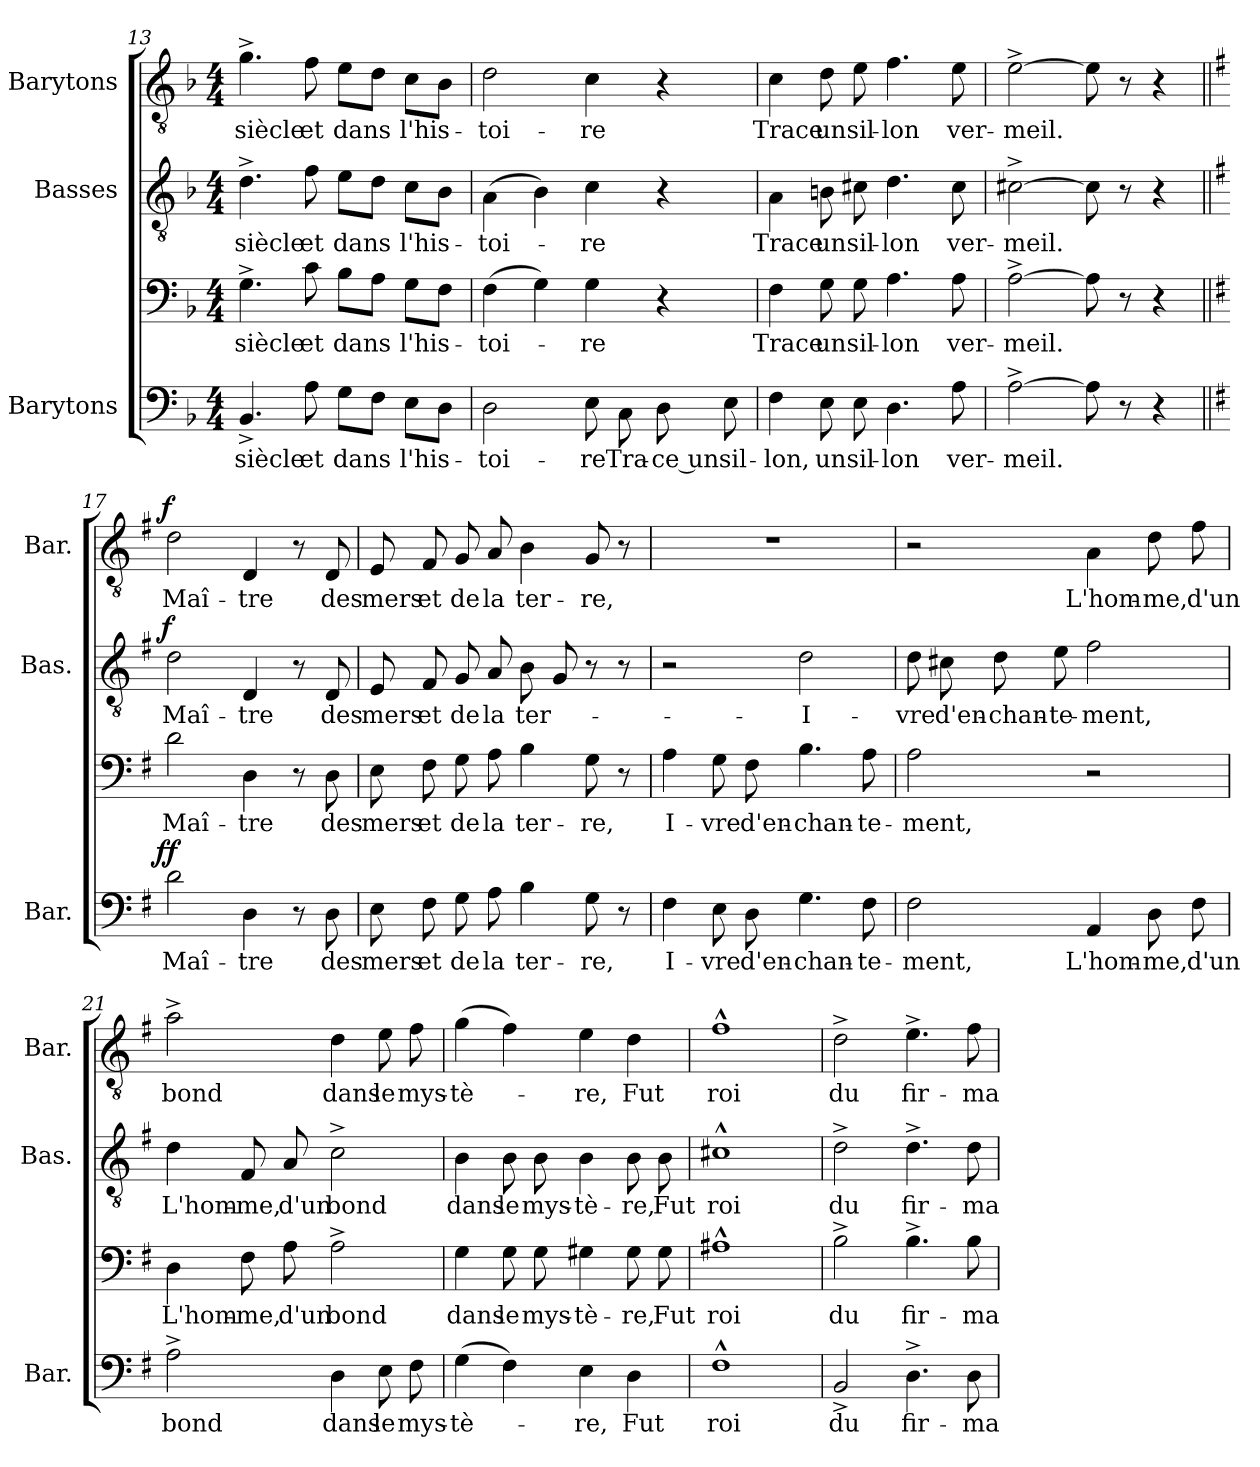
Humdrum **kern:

**kern	**text	**kern	**text	**dynam	**kern	**text	**dynam	**kern	**text	**dynam
*part3	*part3	*part3	*part3	*part3	*part2	*part2	*part2	*part1	*part1	*part1
*staff4	*staff4	*staff3	*staff3	*staff3/4	*staff2	*staff2	*staff2	*staff1	*staff1	*staff1
*I"Barytons	*	*	*	*	*I"Basses	*	*	*I"Barytons	*	*
*I'Bar.	*	*	*	*	*I'Bas.	*	*	*I'Bar.	*	*
*clefF4	*	*clefF4	*	*	*clefGv2	*	*	*clefGv2	*	*
*k[b-]	*	*k[b-]	*	*	*k[b-]	*	*	*k[b-]	*	*
*F:	*	*F:	*	*	*F:	*	*	*F:	*	*
*M4/4	*	*M4/4	*	*	*M4/4	*	*	*M4/4	*	*
=13	=13	=13	=13	=13	=13	=13	=13	=13	=13	=13
4.BB-^>/	siècle	4.G^>\	siècle	.	4.d^>\	siècle	.	4.g^>\	siècle	.
8A\	et	8c\	et	.	8f\	et	.	8f\	et	.
8G\L	dans	8B-\L	dans	.	8e\L	dans	.	8e\L	dans	.
8F\J	.	8A\J	.	.	8d\J	.	.	8d\J	.	.
8E\L	l'his-	8G\L	l'his-	.	8c\L	l'his-	.	8c\L	l'his-	.
8D\J	.	8F\J	.	.	8B-\J	.	.	8B-\J	.	.
!!LO:LB:g=z
=14	=14	=14	=14	=14	=14	=14	=14	=14	=14	=14
2D\	-toi-	(>4F\	-toi-	.	(>4A\	-toi-	.	2d\	-toi-	.
.	.	4G\)	.	.	4B-\)	.	.	.	.	.
8E\	-re	4G\	-re	.	4c\	-re	.	4c\	-re	.
8C\	Tra-	.	.	.	.	.	.	.	.	.
8D\	-ce un	4r	.	.	4r	.	.	4r	.	.
8E\	sil-	.	.	.	.	.	.	.	.	.
=15	=15	=15	=15	=15	=15	=15	=15	=15	=15	=15
4F\	-lon,	4F\	Trace	.	4A\	Trace	.	4c\	Trace	.
8E\	un	8G\	un	.	8Bn\	un	.	8d\	un	.
8E\	sil-	8G\	sil-	.	8c#X\	sil-	.	8e\	sil-	.
4.D\	-lon	4.A\	-lon	.	4.d\	-lon	.	4.f\	-lon	.
8A\	ver-	8A\	ver-	.	8c#\	ver-	.	8e\	ver-	.
=16	=16	=16	=16	=16	=16	=16	=16	=16	=16	=16
[2A^>\	-meil.	[2A^>\	-meil.	.	[2c#X^>\	-meil.	.	[2e^>\	-meil.	.
8A\]	.	8A\]	.	.	8c#\]	.	.	8e\]	.	.
8r	.	8r	.	.	8r	.	.	8r	.	.
4r	.	4r	.	.	4r	.	.	4r	.	.
=17||	=17||	=17||	=17||	=17||	=17||	=17||	=17||	=17||	=17||	=17||
*k[f#]	*	*k[f#]	*	*	*k[f#]	*	*	*k[f#]	*	*
*G:	*	*G:	*	*	*G:	*	*	*G:	*	*
!	!	!	!	!LO:DY:a=2:cj	!	!	!	!	!	!
!	!	!	!	!LO:DY:n=1:a:cj	!	!	!LO:DY:a:cj	!	!	!LO:DY:a:cj
2d\	Maî-	2d\	Maî-	f f	2d\	Maî-	f	2d\	Maî-	f
4D\	-tre	4D\	-tre	.	4D/	-tre	.	4D/	-tre	.
8r	.	8r	.	.	8r	.	.	8r	.	.
8D\	des	8D\	des	.	8D/	des	.	8D/	des	.
=18	=18	=18	=18	=18	=18	=18	=18	=18	=18	=18
8E\	mers	8E\	mers	.	8E/	mers	.	8E/	mers	.
8F#\	et	8F#\	et	.	8F#/	et	.	8F#/	et	.
8G\	de	8G\	de	.	8G/	de	.	8G/	de	.
8A\	la	8A\	la	.	8A/	la	.	8A/	la	.
4B\	ter-	4B\	ter-	.	8B\	ter-	.	4B\	ter-	.
.	.	.	.	.	8G/	.	.	.	.	.
8G\	-re,	8G\	-re,	.	8r	.	.	8G/	-re,	.
8r	.	8r	.	.	8r	.	.	8r	.	.
!!LO:PB:g=z
=19	=19	=19	=19	=19	=19	=19	=19	=19	=19	=19
4F#\	I-	4A\	I-	.	2r	.	.	1r	.	.
8E\	-vre	8G\	-vre	.	.	.	.	.	.	.
8D\	d'en-	8F#\	d'en-	.	.	.	.	.	.	.
4.G\	-chan-	4.B\	-chan-	.	2d\	I-	.	.	.	.
8F#\	-te-	8A\	-te-	.	.	.	.	.	.	.
=20	=20	=20	=20	=20	=20	=20	=20	=20	=20	=20
2F#\	-ment,	2A\	-ment,	.	8d\	-vre	.	2r	.	.
.	.	.	.	.	8c#X\	d'en-	.	.	.	.
.	.	.	.	.	8d\	-chan-	.	.	.	.
.	.	.	.	.	8e\	-te-	.	.	.	.
4AA/	L'hom-	2r	.	.	2f#\	-ment,	.	4A\	L'hom-	.
8D\	-me,	.	.	.	.	.	.	8d\	-me,	.
8F#\	d'un	.	.	.	.	.	.	8f#\	d'un	.
=21	=21	=21	=21	=21	=21	=21	=21	=21	=21	=21
2A^>\	bond	4D\	L'hom-	.	4d\	L'hom-	.	2a^>\	bond	.
.	.	8F#\	-me,	.	8F#/	-me,	.	.	.	.
.	.	8A\	d'un	.	8A/	d'un	.	.	.	.
4D\	dans	2A^>\	bond	.	2c^>\	bond	.	4d\	dans	.
8E\	le	.	.	.	.	.	.	8e\	le	.
8F#\	mys-	.	.	.	.	.	.	8f#\	mys-	.
=22	=22	=22	=22	=22	=22	=22	=22	=22	=22	=22
(>4G\	-tè-	4G\	dans	.	4B\	dans	.	(>4g\	-tè-	.
4F#\)	.	8G\	le	.	8B\	le	.	4f#\)	.	.
.	.	8G\	mys-	.	8B\	mys-	.	.	.	.
4E\	-re,	4G#X\	-tè-	.	4B\	-tè-	.	4e\	-re,	.
4D\	Fut	8G#\	-re,	.	8B\	-re,	.	4d\	Fut	.
.	.	8G#\	Fut	.	8B\	Fut	.	.	.	.
!!LO:LB:g=z
=23	=23	=23	=23	=23	=23	=23	=23	=23	=23	=23
1F#^^>	roi	1A#X^^>	roi	.	1c#X^^>	roi	.	1f#^^>	roi	.
=24	=24	=24	=24	=24	=24	=24	=24	=24	=24	=24
2BB^>/	du	2B^>\	du	.	2d^>\	du	.	2d^>\	du	.
4.D^>\	-fir-	4.B^>\	-fir-	.	4.d^>\	-fir-	.	4.e^>\	fir-	.
8D\	-ma-	8B\	-ma-	.	8d\	-ma-	.	8f#\	-ma-	.
=	=	=	=	=	=	=	=	=	=	=
*-	*-	*-	*-	*-	*-	*-	*-	*-	*-	*-
